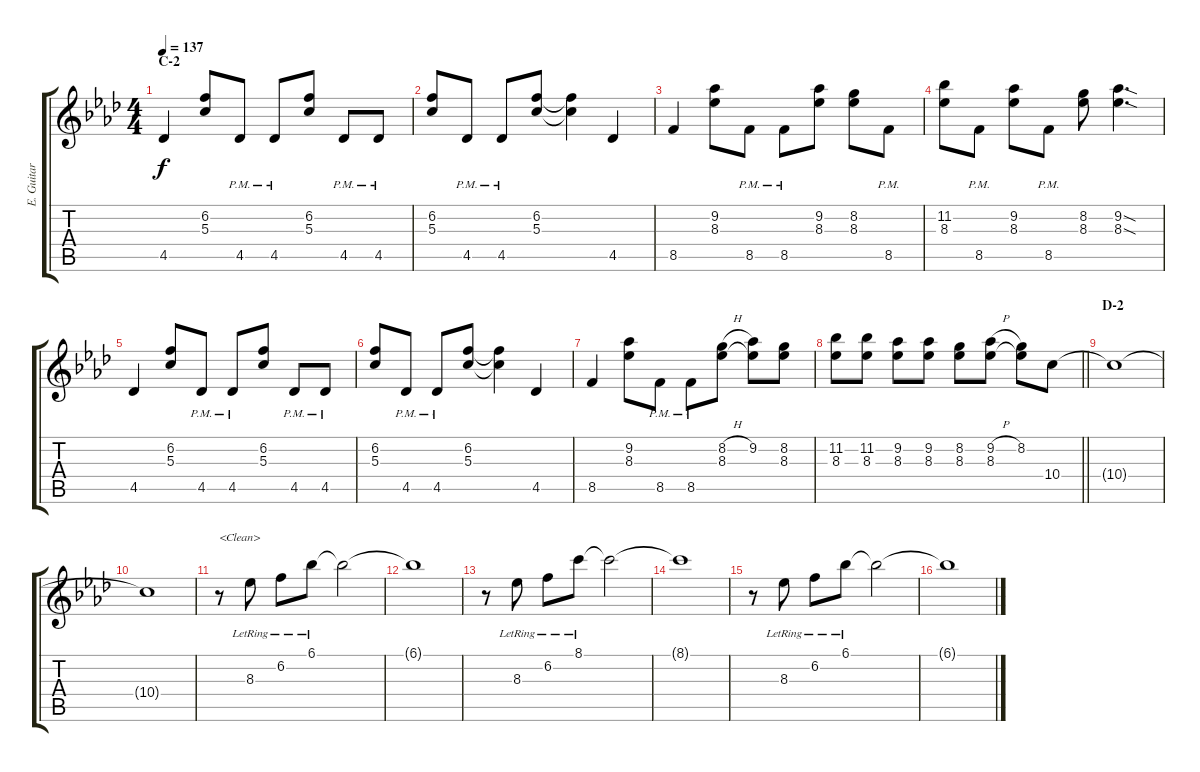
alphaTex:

\track ("E. Guitar II" "E. Guitar ") {instrument overdrivenguitar}
\staff {score tabs}
\tuning (E4 B3 G3 D3 A2 E2) {hide}
\ts (4 4)
\section ("" "C-2")
\tempo 137
\clef g2
\ks ab
4.5.4{dy f} (6.2 5.3).8 4.5{pm}.8 4.5{pm}.8 (6.2 5.3).8 4.5{pm}.8 4.5{pm}.8 |
(6.2 5.3).8 4.5{pm}.8 4.5{pm}.8 (6.2 5.3).8 (6.2{t} 5.3{t}).4 4.5.4 |
8.5.4 (9.2 8.3).8 8.5{pm}.8 8.5{pm}.8 (9.2 8.3).8 (8.2 8.3).8 8.5{pm}.8 |
(11.2 8.3).8 8.5{pm}.8 (9.2 8.3).8 8.5{pm}.8 (8.2 8.3).8 (9.2{sod} 8.3{sod}).4{d} |
4.5.4 (6.2 5.3).8 4.5{pm}.8 4.5{pm}.8 (6.2 5.3).8 4.5{pm}.8 4.5{pm}.8 |
(6.2 5.3).8 4.5{pm}.8 4.5{pm}.8 (6.2 5.3).8 (6.2{t} 5.3{t}).4 4.5.4 |
8.5.4 (9.2 8.3).8 8.5{pm}.8 8.5{pm}.8 (8.2{h} 8.3).8 (9.2 8.3{t}).8 (8.2 8.3).8 |
\barLineRight lightlight
(11.2 8.3).8 (11.2 8.3).8 (9.2 8.3).8 (9.2 8.3).8 (8.2 8.3).8 (9.2{h} 8.3).8 (8.2 8.3{t}).8 10.4.8 |
\section ("" "D-2")
10.4{t}.1 |
10.4{t}.1 |
r.8{txt "<Clean>" instrument electricguitarclean} 8.3{lr}.8 6.2{lr}.8 6.1{lr}.8 6.1{t}.2 |
6.1{t}.1 |
r.8 8.3{lr}.8 6.2{lr}.8 8.1{lr}.8 8.1{t}.2 |
8.1{t}.1 |
r.8 8.3{lr}.8 6.2{lr}.8 6.1{lr}.8 6.1{t}.2 |
6.1{t}.1
